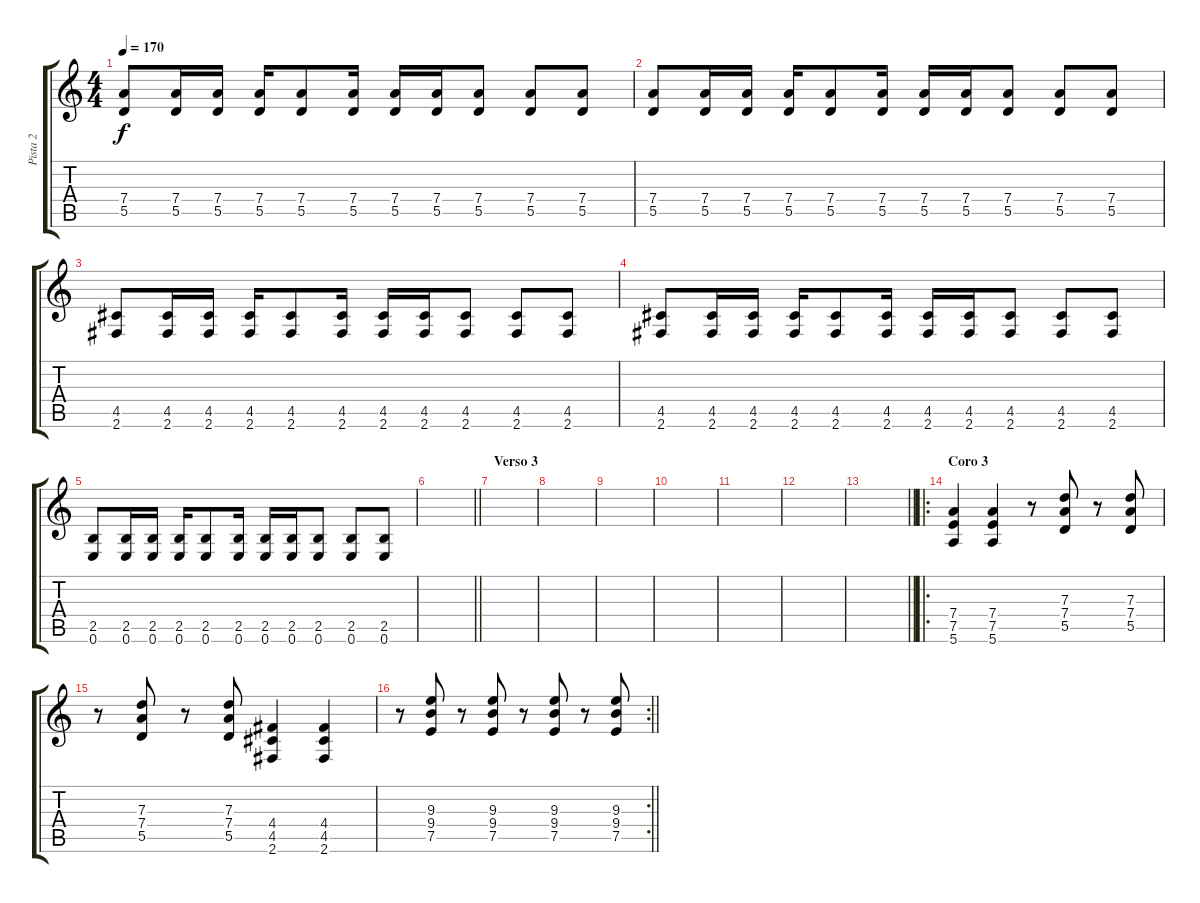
\track ("Pista 2" "Pista 2") {instrument distortionguitar}
\staff {score tabs}
\tuning (E4 B3 G3 D3 A2 E2) {hide}
\ts (4 4)
\tempo 170
\clef g2
\ks c
(7.4 5.5).8{dy f} (7.4 5.5).16 (7.4 5.5).16 (7.4 5.5).16 (7.4 5.5).8 (7.4 5.5).16 (7.4 5.5).16 (7.4 5.5).16 (7.4 5.5).8 (7.4 5.5).8 (7.4 5.5).8 |
(7.4 5.5).8 (7.4 5.5).16 (7.4 5.5).16 (7.4 5.5).16 (7.4 5.5).8 (7.4 5.5).16 (7.4 5.5).16 (7.4 5.5).16 (7.4 5.5).8 (7.4 5.5).8 (7.4 5.5).8 |
(4.5 2.6).8 (4.5 2.6).16 (4.5 2.6).16 (4.5 2.6).16 (4.5 2.6).8 (4.5 2.6).16 (4.5 2.6).16 (4.5 2.6).16 (4.5 2.6).8 (4.5 2.6).8 (4.5 2.6).8 |
(4.5 2.6).8 (4.5 2.6).16 (4.5 2.6).16 (4.5 2.6).16 (4.5 2.6).8 (4.5 2.6).16 (4.5 2.6).16 (4.5 2.6).16 (4.5 2.6).8 (4.5 2.6).8 (4.5 2.6).8 |
(2.5 0.6).8 (2.5 0.6).16 (2.5 0.6).16 (2.5 0.6).16 (2.5 0.6).8 (2.5 0.6).16 (2.5 0.6).16 (2.5 0.6).16 (2.5 0.6).8 (2.5 0.6).8 (2.5 0.6).8 |
\barLineRight lightlight
|
\section ("" "Verso 3")
|
|
|
|
|
|
\barLineRight lightlight
|
\ro
\section ("" "Coro 3")
(7.4 7.5 5.6).4 (7.4 7.5 5.6).4 r.8 (7.3 7.4 5.5).8 r.8 (7.3 7.4 5.5).8 |
r.8 (7.3 7.4 5.5).8 r.8 (7.3 7.4 5.5).8 (4.4 4.5 2.6).4 (4.4 4.5 2.6).4 |
\rc 2
\barLineRight lightlight
r.8 (9.3 9.4 7.5).8 r.8 (9.3 9.4 7.5).8 r.8 (9.3 9.4 7.5).8 r.8 (9.3 9.4 7.5).8
